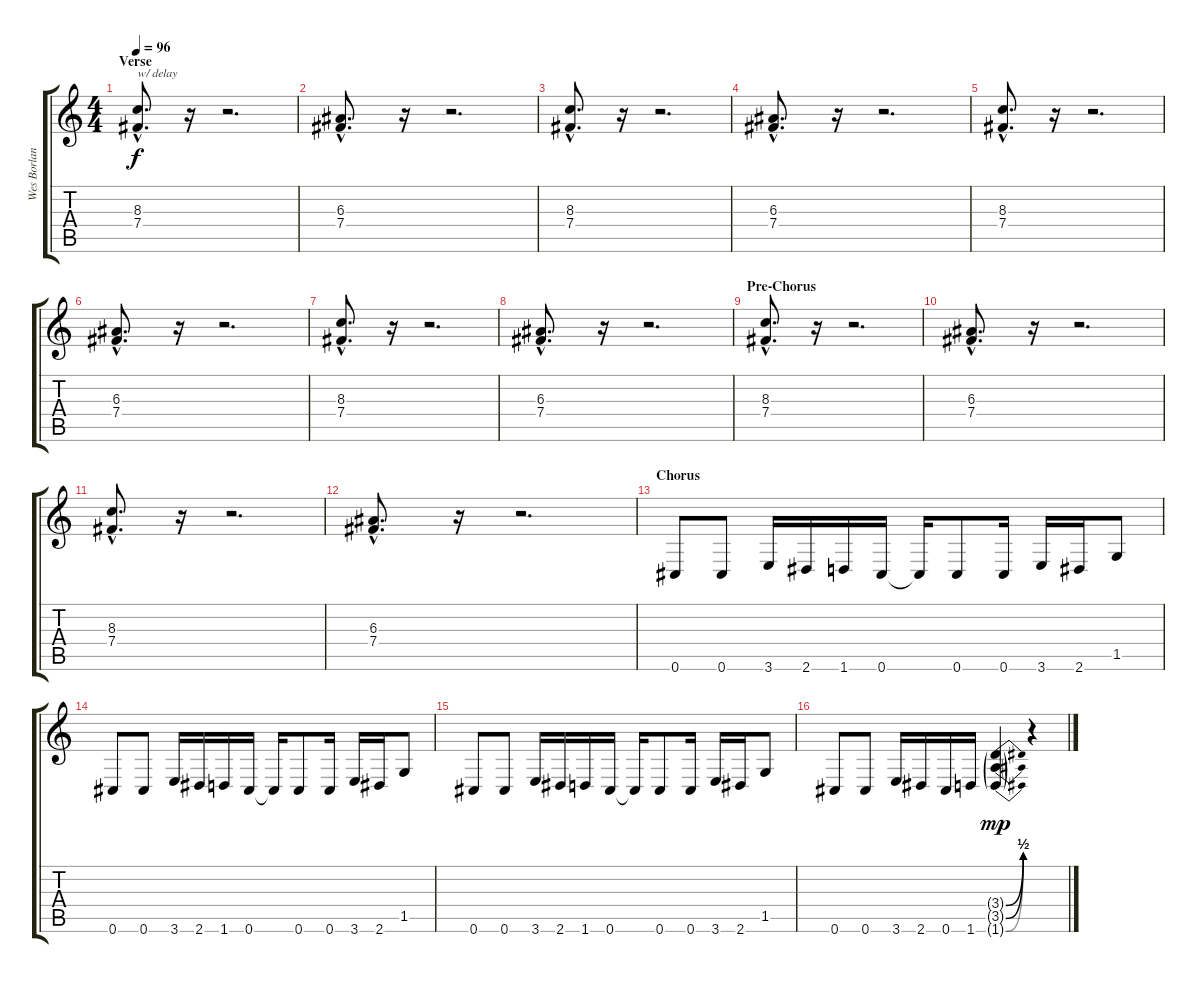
\track ("Wes Borland" "Wes Borlan") {instrument overdrivenguitar}
\staff {score tabs}
\tuning (Db4 Ab3 E3 B2 Gb2 Db2) {hide}
\ts (4 4)
\section ("" "Verse")
\tempo 96
\clef g2
\ks c
(8.3{hac} 7.4{hac}).8{d txt "w/ delay" dy f instrument electricguitarclean} r.16 r.2{d} |
(6.3{hac} 7.4{hac}).8{d} r.16 r.2{d} |
(8.3{hac} 7.4{hac}).8{d} r.16 r.2{d} |
(6.3{hac} 7.4{hac}).8{d} r.16 r.2{d} |
(8.3{hac} 7.4{hac}).8{d} r.16 r.2{d} |
(6.3{hac} 7.4{hac}).8{d} r.16 r.2{d} |
(8.3{hac} 7.4{hac}).8{d} r.16 r.2{d} |
(6.3{hac} 7.4{hac}).8{d} r.16 r.2{d} |
\section ("" "Pre-Chorus")
(8.3{hac} 7.4{hac}).8{d} r.16 r.2{d} |
(6.3{hac} 7.4{hac}).8{d} r.16 r.2{d} |
(8.3{hac} 7.4{hac}).8{d} r.16 r.2{d} |
(6.3{hac} 7.4{hac}).8{d} r.16 r.2{d} |
\section ("" "Chorus")
0.6.8{instrument overdrivenguitar} 0.6.8 3.6.16 2.6.16 1.6.16 0.6.16 0.6{t}.16 0.6.8 0.6.16 3.6.16 2.6.16 1.5.8 |
0.6.8 0.6.8 3.6.16 2.6.16 1.6.16 0.6.16 0.6{t}.16 0.6.8 0.6.16 3.6.16 2.6.16 1.5.8 |
0.6.8 0.6.8 3.6.16 2.6.16 1.6.16 0.6.16 0.6{t}.16 0.6.8 0.6.16 3.6.16 2.6.16 1.5.8 |
0.6.8 0.6.8 3.6.16 2.6.16 0.6.16 1.6.16 (3.4{be (bend 0 0 60 2) g} 3.5{be (bend 0 0 60 2) g} 1.6{be (bend 0 0 60 2) g}).4{dy mp} r.4
